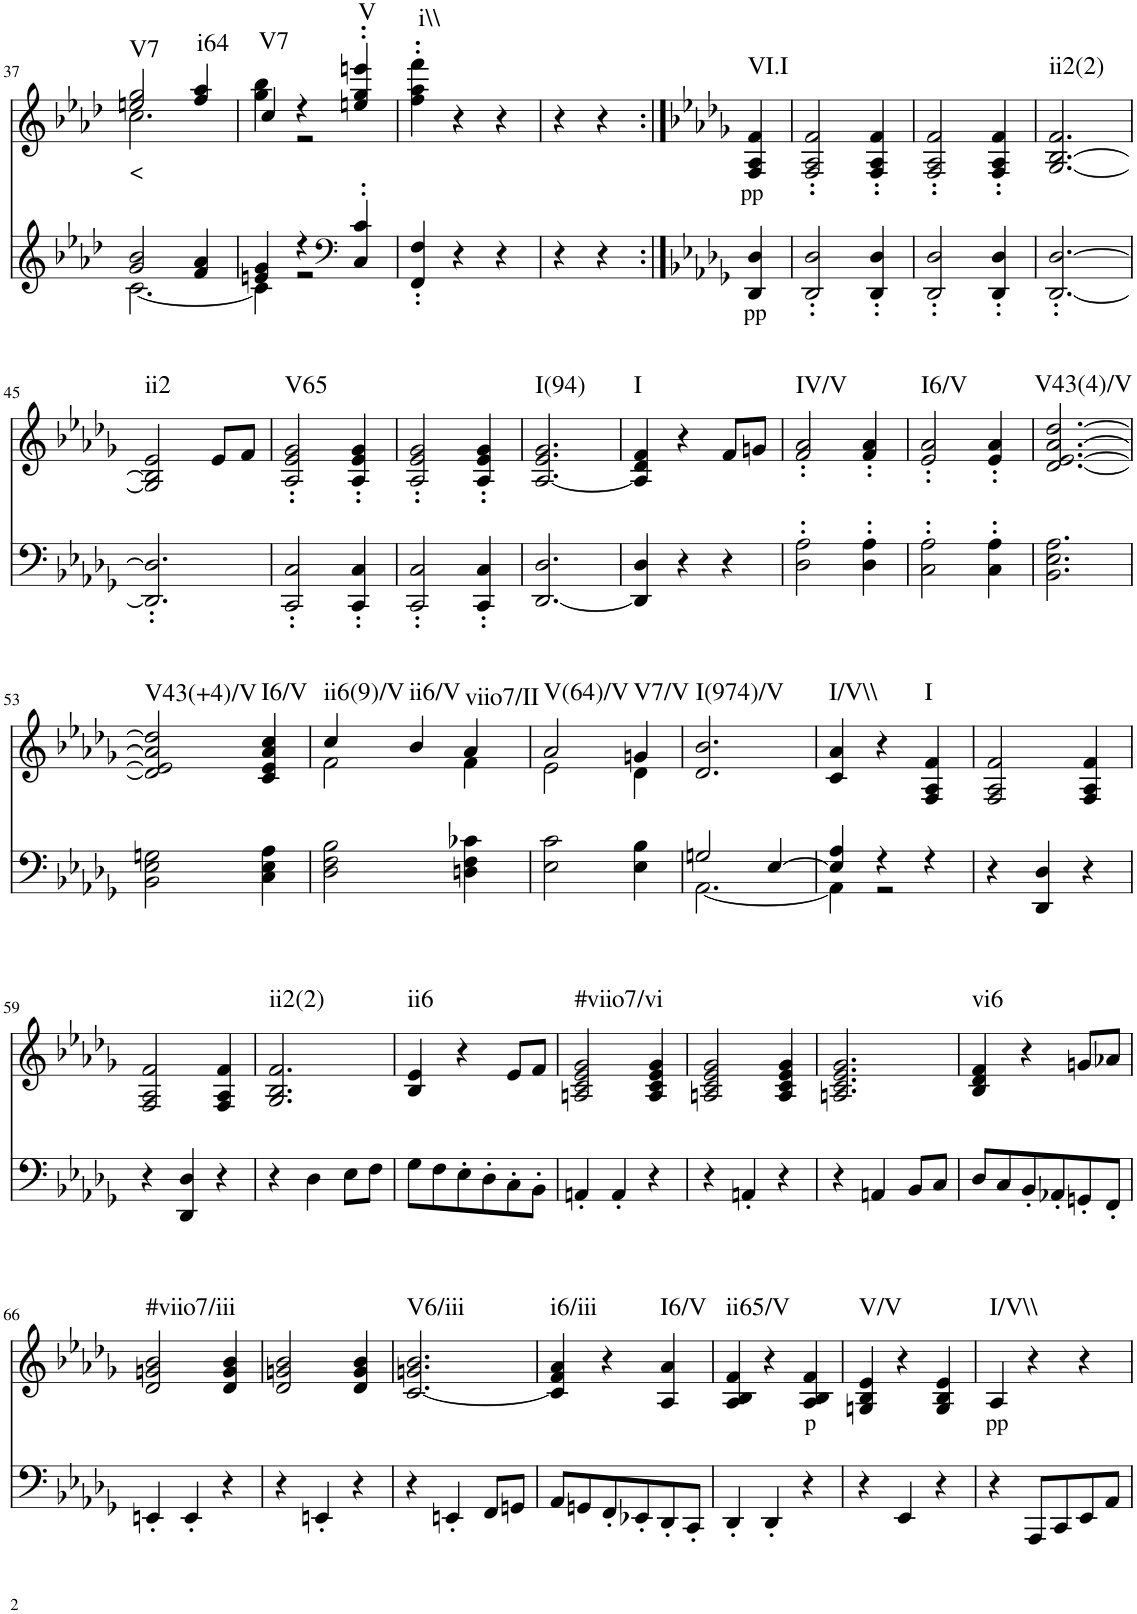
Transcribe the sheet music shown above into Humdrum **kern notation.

**kern	**text	**kern	**text	**harte
*part2	*part2	*part1	*part1	*part1
*staff2	*staff2	*staff1	*staff1	*
*I"piano	*	*I"piano	*	*
*I'Pno	*	*I'Pno	*	*
!!LO:PB:g=z
*clefG2	*	*clefG2	*	*
*k[b-e-a-d-]	*	*k[b-e-a-d-]	*	*
*f:	*	*f:	*	*
*M3/4	*	*M3/4	*	*
=37	=37	=37	=37	=37
*^	*	*^	*	*
!	!	!	!	!	!LO:LY:b	!LO:H:kt=V7
2g/ 2b-/	[2.c\	.	2een/ 2gg/	2.cc\	<	N
!	!	!	!	!	!	!LO:H:kt=i64
4f/ 4a-/	.	.	4ff/ 4aa-/	.	.	N
=38	=38	=38	=38	=38	=38	=38
!	!	!	!	!	!	!LO:H:kt=V7
4en/ 4g/	4c\]	.	4cc/	4gg\ 4bb-\	.	N
4r	2r	.	4r	2r	.	.
*clefF4	*	*	*	*	*	*
!	!	!	!	!	!	!LO:H:kt=V
4C/' 4c/'	.	.	4een/' 4gg/' 4eeen/'	.	.	N
*v	*v	*	*	*	*	*
*	*	*v	*v	*	*
=39	=39	=39	=39	=39
!	!	!	!	!LO:H:kt=i\\
4FF/' 4F/'	.	4ff\' 4aa-\' 4fff\'	.	N
4r	.	4r	.	.
4r	.	4r	.	.
=40	=40	=40	=40	=40
4r	.	4r	.	.
4r	.	4r	.	.
=41:|!	=41:|!	=41:|!	=41:|!	=41:|!
*k[b-e-a-d-g-]	*	*k[b-e-a-d-g-]	*	*
!	!LO:LY:b	!	!LO:LY:b	!LO:H:kt=VI.I
4DD-/ 4D-/	pp	4F/ 4A-/ 4f/	pp	N
=42	=42	=42	=42	=42
2DD-/' 2D-/'	.	2F/' 2A-/' 2f/'	.	.
4DD-/' 4D-/'	.	4F/' 4A-/' 4f/'	.	.
=43	=43	=43	=43	=43
2DD-/' 2D-/'	.	2F/' 2A-/' 2f/'	.	.
4DD-/' 4D-/'	.	4F/' 4A-/' 4f/'	.	.
=44	=44	=44	=44	=44
!	!	!	!	!LO:H:kt=ii2(2)
[2.DD-/' [2.D-/'	.	[2.G-/ [2.B-/ 2.f/	.	N
!!LO:LB:g=z
=45	=45	=45	=45	=45
!	!	!	!	!LO:H:kt=ii2
2.DD-/]' 2.D-/]'	.	2G-/] 2B-/] 2e-/	.	N
.	.	8e-/L	.	.
.	.	8f/J	.	.
=46	=46	=46	=46	=46
!	!	!	!	!LO:H:kt=V65
2CC/' 2C/'	.	2A-/' 2e-/' 2g-/'	.	N
4CC/' 4C/'	.	4A-/' 4e-/' 4g-/'	.	.
=47	=47	=47	=47	=47
2CC/' 2C/'	.	2A-/' 2e-/' 2g-/'	.	.
4CC/' 4C/'	.	4A-/' 4e-/' 4g-/'	.	.
=48	=48	=48	=48	=48
!	!	!	!	!LO:H:kt=I(94)
[2.DD-/ 2.D-/	.	[2.A-/ 2.e-/ 2.g-/	.	N
=49	=49	=49	=49	=49
!	!	!	!	!LO:H:kt=I
4DD-/] 4D-/	.	4A-/] 4d-/ 4f/	.	N
4r	.	4r	.	.
4r	.	8f/L	.	.
.	.	8gn/J	.	.
=50	=50	=50	=50	=50
!	!	!	!	!LO:H:kt=IV/V
2D-\' 2A-\'	.	2f/' 2a-/'	.	N
4D-\' 4A-\'	.	4f/' 4a-/'	.	.
=51	=51	=51	=51	=51
!	!	!	!	!LO:H:kt=I6/V
2C\' 2A-\'	.	2e-/' 2a-/'	.	N
4C\' 4A-\'	.	4e-/' 4a-/'	.	.
=52	=52	=52	=52	=52
!	!	!	!	!LO:H:kt=V43(4)/V
2.BB-\ 2.E-\ 2.A-\	.	[2.d-/ [2.e-/ [2.a-/ [2.dd-/	.	N
!!LO:LB:g=z
=53	=53	=53	=53	=53
!	!	!	!	!LO:H:kt=V43(+4)/V
2BB-\ 2E-\ 2Gn\	.	2d-/] 2e-/] 2a-/] 2dd-/]	.	N
!	!	!	!	!LO:H:kt=I6/V
4C\ 4E-\ 4A-\	.	4c/ 4e-/ 4a-/ 4cc/	.	N
=54	=54	=54	=54	=54
*	*	*^	*	*
!	!	!	!	!	!LO:H:kt=ii6(9)/V
2D-\ 2F\ 2B-\	.	4cc/	2f\	.	N
!	!	!	!	!	!LO:H:kt=ii6/V
.	.	4b-/	.	.	N
!	!	!	!	!	!LO:H:kt=viio7/II
4Dn\ 4F\ 4c-X\	.	4a-/	4f\	.	N
=55	=55	=55	=55	=55	=55
!	!	!	!	!	!LO:H:kt=V(64)/V
2E-\ 2c\	.	2a-/	2e-\	.	N
!	!	!	!	!	!LO:H:kt=V7/V
4E-\ 4B-\	.	4gn/	4d-\	.	N
=56	=56	=56	=56	=56	=56
*^	*	*	*	*	*
!	!	!	!	!	!	!LO:H:kt=I(974)/V
*	*	*	*v	*v	*	*
2Gn/	[2.AA-\	.	2.d-/ 2.b-/	.	N
[4E-/	.	.	.	.	.
=57	=57	=57	=57	=57	=57
!	!	!	!	!	!LO:H:kt=I/V\\
4E-/] 4A-/	4AA-\]	.	4c/ 4a-/	.	N
4r	2r	.	4r	.	.
!	!	!	!	!	!LO:H:kt=I
4r	.	.	4F/ 4A-/ 4f/	.	N
*v	*v	*	*	*	*
=58	=58	=58	=58	=58
4r	.	2F/ 2A-/ 2f/	.	.
4DD-/ 4D-/	.	.	.	.
4r	.	4F/ 4A-/ 4f/	.	.
!!LO:LB:g=z
=59	=59	=59	=59	=59
4r	.	2F/ 2A-/ 2f/	.	.
4DD-/ 4D-/	.	.	.	.
4r	.	4F/ 4A-/ 4f/	.	.
=60	=60	=60	=60	=60
!	!	!	!	!LO:H:kt=ii2(2)
4r	.	2.G-/ 2.B-/ 2.f/	.	N
4D-\	.	.	.	.
8E-\L	.	.	.	.
8F\J	.	.	.	.
=61	=61	=61	=61	=61
!	!	!	!	!LO:H:kt=ii6
8G-\L	.	4B-/ 4e-/	.	N
8F\	.	.	.	.
8E-'\	.	4r	.	.
8D-'\	.	.	.	.
8C'\	.	8e-/L	.	.
8BB-'\J	.	8f/J	.	.
=62	=62	=62	=62	=62
!	!	!	!	!LO:H:kt=#viio7/vi
4AAn'/	.	2An/ 2c/ 2e-/ 2g-/	.	N
4AA'/	.	.	.	.
4r	.	4A/ 4c/ 4e-/ 4g-/	.	.
=63	=63	=63	=63	=63
4r	.	2An/ 2c/ 2e-/ 2g-/	.	.
4AAn'/	.	.	.	.
4r	.	4A/ 4c/ 4e-/ 4g-/	.	.
=64	=64	=64	=64	=64
4r	.	2.An/ 2.c/ 2.e-/ 2.g-/	.	.
4AAn/	.	.	.	.
8BB-/L	.	.	.	.
8C/J	.	.	.	.
=65	=65	=65	=65	=65
!	!	!	!	!LO:H:kt=vi6
8D-/L	.	4B-/ 4d-/ 4f/	.	N
8C/	.	.	.	.
8BB-'/	.	4r	.	.
8AA-X'/	.	.	.	.
8GGn'/	.	8gn/L	.	.
8FF'/J	.	8a-X/J	.	.
!!LO:LB:g=z
=66	=66	=66	=66	=66
!	!	!	!	!LO:H:kt=#viio7/iii
4EEn'/	.	2d-/ 2gn/ 2b-/	.	N
4EE'/	.	.	.	.
4r	.	4d-/ 4g/ 4b-/	.	.
=67	=67	=67	=67	=67
4r	.	2d-/ 2gn/ 2b-/	.	.
4EEn'/	.	.	.	.
4r	.	4d-/ 4g/ 4b-/	.	.
=68	=68	=68	=68	=68
!	!	!	!	!LO:H:kt=V6/iii
4r	.	[2.c/ 2.gn/ 2.b-/	.	N
4EEn'/	.	.	.	.
8FF/L	.	.	.	.
8GGn/J	.	.	.	.
=69	=69	=69	=69	=69
!	!	!	!	!LO:H:kt=i6/iii
8AA-/L	.	4c/] 4f/ 4a-/	.	N
8GGn/	.	.	.	.
8FF'/	.	4r	.	.
8EE-X'/	.	.	.	.
!	!	!	!	!LO:H:kt=I6/V
8DD-'/	.	4A-/ 4a-/	.	N
8CC'/J	.	.	.	.
=70	=70	=70	=70	=70
!	!	!	!	!LO:H:kt=ii65/V
4DD-'/	.	4A-/ 4B-/ 4f/	.	N
4DD-'/	.	4r	.	.
!	!	!	!LO:LY:b	!
4r	.	4A-/ 4B-/ 4f/	p	.
=71	=71	=71	=71	=71
!	!	!	!	!LO:H:kt=V/V
4r	.	4Gn/ 4B-/ 4e-/	.	N
4EE-/	.	4r	.	.
4r	.	4G/ 4B-/ 4e-/	.	.
=72	=72	=72	=72	=72
!	!	!	!LO:LY:b	!LO:H:kt=I/V\\
4r	.	4A-/	pp	N
8AAA-/L	.	4r	.	.
8CC/	.	.	.	.
8EE-/	.	4r	.	.
8AA-/J	.	.	.	.
=	=	=	=	=
*-	*-	*-	*-	*-
